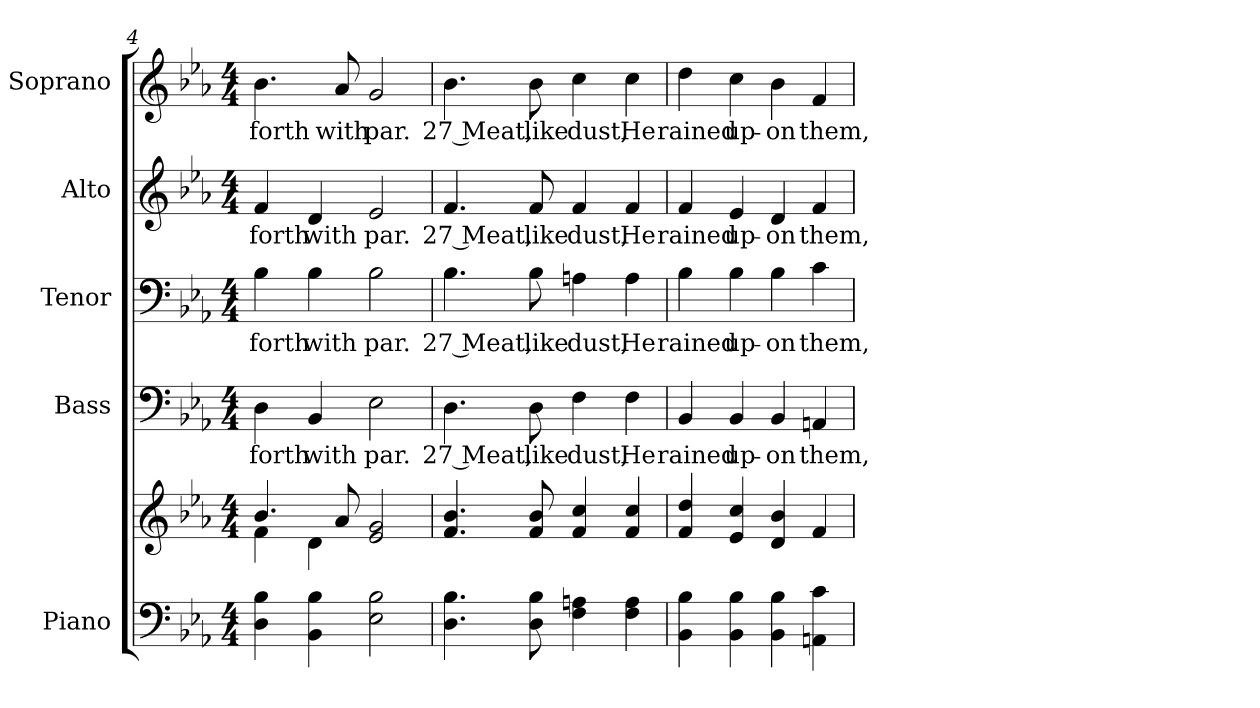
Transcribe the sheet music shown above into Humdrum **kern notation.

**kern	**kern	**kern	**text	**kern	**text	**kern	**text	**kern	**text
*part5	*part5	*part4	*part4	*part3	*part3	*part2	*part2	*part1	*part1
*staff6	*staff5	*staff4	*staff4	*staff3	*staff3	*staff2	*staff2	*staff1	*staff1
*I"Piano	*	*I"Bass	*	*I"Tenor	*	*I"Alto	*	*I"Soprano	*
*I'Pno.	*	*I'B.	*	*I'T.	*	*I'A.	*	*I'S.	*
!!LO:PB:g=z
*clefF4	*clefG2	*clefF4	*	*clefF4	*	*clefG2	*	*clefG2	*
*k[b-e-a-]	*k[b-e-a-]	*k[b-e-a-]	*	*k[b-e-a-]	*	*k[b-e-a-]	*	*k[b-e-a-]	*
*E-:	*E-:	*E-:	*	*E-:	*	*E-:	*	*E-:	*
*M4/4	*M4/4	*M4/4	*	*M4/4	*	*M4/4	*	*M4/4	*
=4	=4	=4	=4	=4	=4	=4	=4	=4	=4
*	*^	*	*	*	*	*	*	*	*
!	!	!	!	!LO:LY:b:color=#000000	!	!	!	!	!	!
!	!	!	!	!	!	!LO:LY:b:color=#000000	!	!	!	!
!	!	!	!	!	!	!	!	!LO:LY:b:color=#000000	!	!
!	!	!	!	!	!	!	!	!	!	!LO:LY:b:color=#000000
4Di\ 4B-i	4.b-i/	4fi\	4Di\	forth	4B-i\	forth	4fi/	forth	4.b-i\	forth
!	!	!	!	!LO:LY:b:color=#000000	!	!	!	!	!	!
!	!	!	!	!	!	!LO:LY:b:color=#000000	!	!	!	!
!	!	!	!	!	!	!	!	!LO:LY:b:color=#000000	!	!
4BB-i\ 4B-i	.	4di\	4BB-i/	with	4B-i\	with	4di/	with	.	.
!	!	!	!	!	!	!	!	!	!	!LO:LY:b:color=#000000
.	8a-i/	.	.	.	.	.	.	.	8a-i/	with
!	!	!	!	!LO:LY:b:color=#000000	!	!	!	!	!	!
!	!	!	!	!	!	!LO:LY:b:color=#000000	!	!	!	!
!	!	!	!	!	!	!	!	!LO:LY:b:color=#000000	!	!
!	!	!	!	!	!	!	!	!	!	!LO:LY:b:color=#000000
2E-i\ 2B-i	2e-i/ 2gi	2ryy	2E-i\	par.	2B-i\	par.	2e-i/	par.	2gi/	par.
*	*v	*v	*	*	*	*	*	*	*	*
=5	=5	=5	=5	=5	=5	=5	=5	=5	=5
*	*^	*	*	*	*	*	*	*	*
!	!	!	!	!LO:LY:b:color=#000000	!	!	!	!	!	!
*	*v	*v	*	*	*	*	*	*	*	*
*	*^	*	*	*	*	*	*	*	*
!	!	!	!	!	!	!LO:LY:b:color=#000000	!	!	!	!
*	*v	*v	*	*	*	*	*	*	*	*
*	*^	*	*	*	*	*	*	*	*
!	!	!	!	!	!	!	!	!LO:LY:b:color=#000000	!	!
*	*v	*v	*	*	*	*	*	*	*	*
*	*^	*	*	*	*	*	*	*	*
!	!	!	!	!	!	!	!	!	!	!LO:LY:b:color=#000000
*	*v	*v	*	*	*	*	*	*	*	*
4.Di\ 4.B-i	4.fi/ 4.b-i	4.Di\	27 Meat,	4.B-i\	27 Meat,	4.fi/	27 Meat,	4.b-i\	27 Meat,
!	!	!	!LO:LY:b:color=#000000	!	!	!	!	!	!
!	!	!	!	!	!LO:LY:b:color=#000000	!	!	!	!
!	!	!	!	!	!	!	!LO:LY:b:color=#000000	!	!
!	!	!	!	!	!	!	!	!	!LO:LY:b:color=#000000
8Di\ 8B-i	8fi/ 8b-i	8Di\	like	8B-i\	like	8fi/	like	8b-i\	like
!	!	!	!LO:LY:b:color=#000000	!	!	!	!	!	!
!	!	!	!	!	!LO:LY:b:color=#000000	!	!	!	!
!	!	!	!	!	!	!	!LO:LY:b:color=#000000	!	!
!	!	!	!	!	!	!	!	!	!LO:LY:b:color=#000000
4Fi\ 4Ani	4fi/ 4cci	4Fi\	dust,	4Ani\	dust,	4fi/	dust,	4cci\	dust,
!	!	!	!LO:LY:b:color=#000000	!	!	!	!	!	!
!	!	!	!	!	!LO:LY:b:color=#000000	!	!	!	!
!	!	!	!	!	!	!	!LO:LY:b:color=#000000	!	!
!	!	!	!	!	!	!	!	!	!LO:LY:b:color=#000000
4Fi\ 4Ai	4fi/ 4cci	4Fi\	He	4Ai\	He	4fi/	He	4cci\	He
=6	=6	=6	=6	=6	=6	=6	=6	=6	=6
!	!	!	!LO:LY:b:color=#000000	!	!	!	!	!	!
!	!	!	!	!	!LO:LY:b:color=#000000	!	!	!	!
!	!	!	!	!	!	!	!LO:LY:b:color=#000000	!	!
!	!	!	!	!	!	!	!	!	!LO:LY:b:color=#000000
4BB-i\ 4B-i	4fi/ 4ddi	4BB-i/	rained	4B-i\	rained	4fi/	rained	4ddi\	rained
!	!	!	!LO:LY:b:color=#000000	!	!	!	!	!	!
!	!	!	!	!	!LO:LY:b:color=#000000	!	!	!	!
!	!	!	!	!	!	!	!LO:LY:b:color=#000000	!	!
!	!	!	!	!	!	!	!	!	!LO:LY:b:color=#000000
4BB-i\ 4B-i	4e-i/ 4cci	4BB-i/	up-	4B-i\	up-	4e-i/	up-	4cci\	up-
!	!	!	!LO:LY:b:color=#000000	!	!	!	!	!	!
!	!	!	!	!	!LO:LY:b:color=#000000	!	!	!	!
!	!	!	!	!	!	!	!LO:LY:b:color=#000000	!	!
!	!	!	!	!	!	!	!	!	!LO:LY:b:color=#000000
4BB-i\ 4B-i	4di/ 4b-i	4BB-i/	-on	4B-i\	-on	4di/	-on	4b-i\	-on
!	!	!	!LO:LY:b:color=#000000	!	!	!	!	!	!
!	!	!	!	!	!LO:LY:b:color=#000000	!	!	!	!
!	!	!	!	!	!	!	!LO:LY:b:color=#000000	!	!
!	!	!	!	!	!	!	!	!	!LO:LY:b:color=#000000
4AAni\ 4ci	4fi/	4AAni/	them,	4ci\	them,	4fi/	them,	4fi/	them,
=	=	=	=	=	=	=	=	=	=
*-	*-	*-	*-	*-	*-	*-	*-	*-	*-
